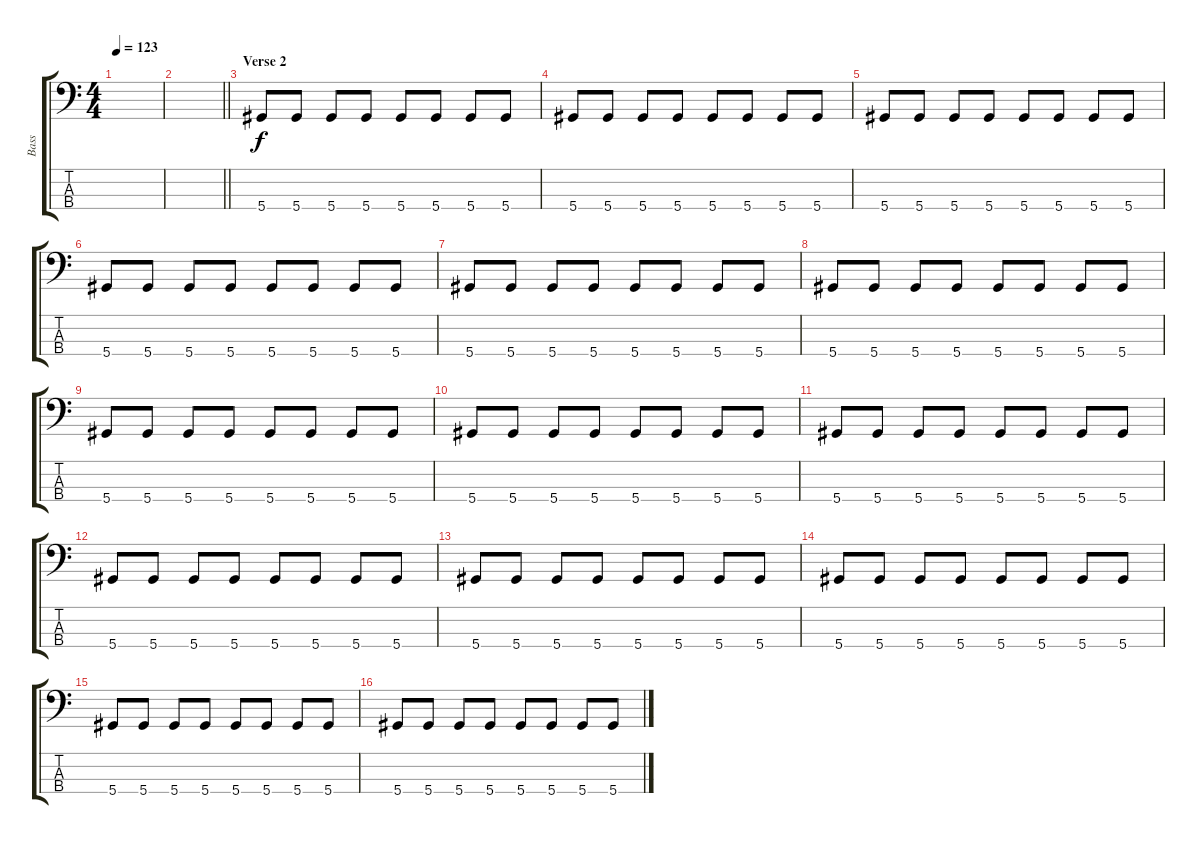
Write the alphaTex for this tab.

\track ("Bass" "Bass") {instrument electricbasspick}
\staff {score tabs}
\tuning (Gb2 Db2 Ab1 Eb1) {hide}
\ts (4 4)
\tempo 123
\clef f4
\ks c
|
\barLineRight lightlight
|
\section ("" "Verse 2")
5.4.8 5.4.8 5.4.8 5.4.8 5.4.8 5.4.8 5.4.8 5.4.8 |
5.4.8 5.4.8 5.4.8 5.4.8 5.4.8 5.4.8 5.4.8 5.4.8 |
5.4.8 5.4.8 5.4.8 5.4.8 5.4.8 5.4.8 5.4.8 5.4.8 |
5.4.8 5.4.8 5.4.8 5.4.8 5.4.8 5.4.8 5.4.8 5.4.8 |
5.4.8 5.4.8 5.4.8 5.4.8 5.4.8 5.4.8 5.4.8 5.4.8 |
5.4.8 5.4.8 5.4.8 5.4.8 5.4.8 5.4.8 5.4.8 5.4.8 |
5.4.8 5.4.8 5.4.8 5.4.8 5.4.8 5.4.8 5.4.8 5.4.8 |
5.4.8 5.4.8 5.4.8 5.4.8 5.4.8 5.4.8 5.4.8 5.4.8 |
5.4.8 5.4.8 5.4.8 5.4.8 5.4.8 5.4.8 5.4.8 5.4.8 |
5.4.8 5.4.8 5.4.8 5.4.8 5.4.8 5.4.8 5.4.8 5.4.8 |
5.4.8 5.4.8 5.4.8 5.4.8 5.4.8 5.4.8 5.4.8 5.4.8 |
5.4.8 5.4.8 5.4.8 5.4.8 5.4.8 5.4.8 5.4.8 5.4.8 |
5.4.8 5.4.8 5.4.8 5.4.8 5.4.8 5.4.8 5.4.8 5.4.8 |
5.4.8 5.4.8 5.4.8 5.4.8 5.4.8 5.4.8 5.4.8 5.4.8
